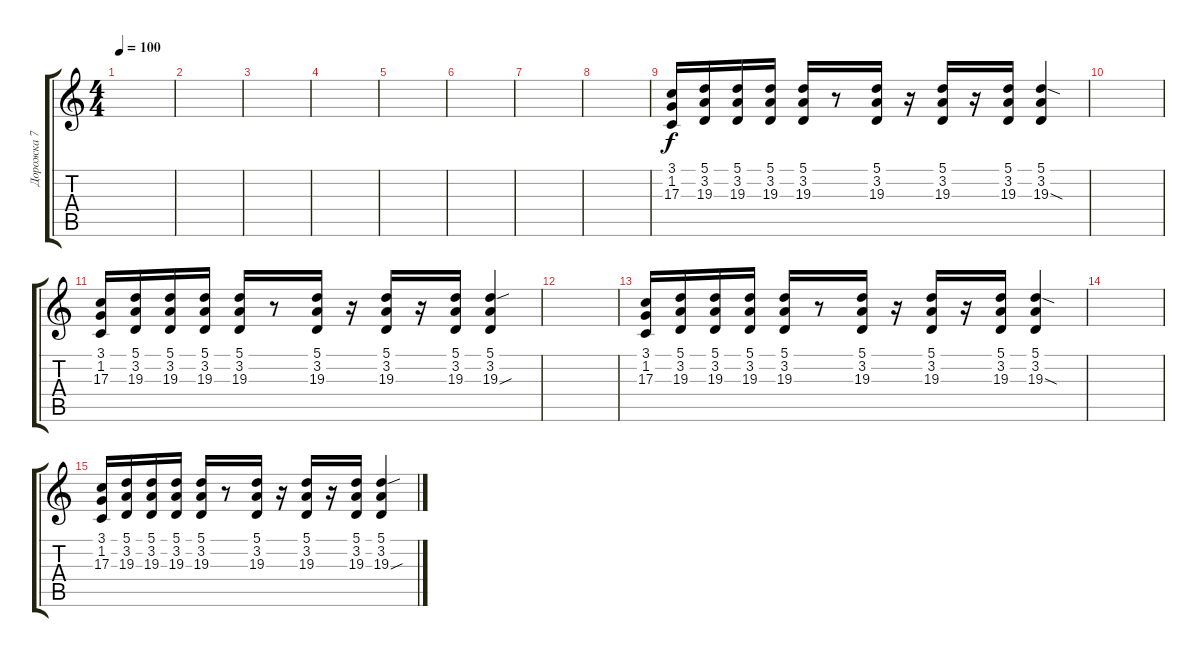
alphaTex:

\track ("Дорожка 7" "Дорожка 7") {instrument brasssection}
\staff {score tabs}
\tuning (E4 B3 G3 D3 A2 E2) {hide}
\ts (4 4)
\tempo 100
\clef g2
\ks c
|
|
|
|
|
|
|
|
(3.1 1.2 17.3).16 (5.1 3.2 19.3).16 (5.1 3.2 19.3).16 (5.1 3.2 19.3).16 (5.1 3.2 19.3).16 r.8 (5.1 3.2 19.3).16 r.16 (5.1 3.2 19.3).16 r.16 (5.1 3.2 19.3).16 (5.1 3.2 19.3{sod}).4 |
|
(3.1 1.2 17.3).16 (5.1 3.2 19.3).16 (5.1 3.2 19.3).16 (5.1 3.2 19.3).16 (5.1 3.2 19.3).16 r.8 (5.1 3.2 19.3).16 r.16 (5.1 3.2 19.3).16 r.16 (5.1 3.2 19.3).16 (5.1 3.2 19.3{sou}).4 |
|
(3.1 1.2 17.3).16 (5.1 3.2 19.3).16 (5.1 3.2 19.3).16 (5.1 3.2 19.3).16 (5.1 3.2 19.3).16 r.8 (5.1 3.2 19.3).16 r.16 (5.1 3.2 19.3).16 r.16 (5.1 3.2 19.3).16 (5.1 3.2 19.3{sod}).4 |
|
(3.1 1.2 17.3).16 (5.1 3.2 19.3).16 (5.1 3.2 19.3).16 (5.1 3.2 19.3).16 (5.1 3.2 19.3).16 r.8 (5.1 3.2 19.3).16 r.16 (5.1 3.2 19.3).16 r.16 (5.1 3.2 19.3).16 (5.1 3.2 19.3{sou}).4
